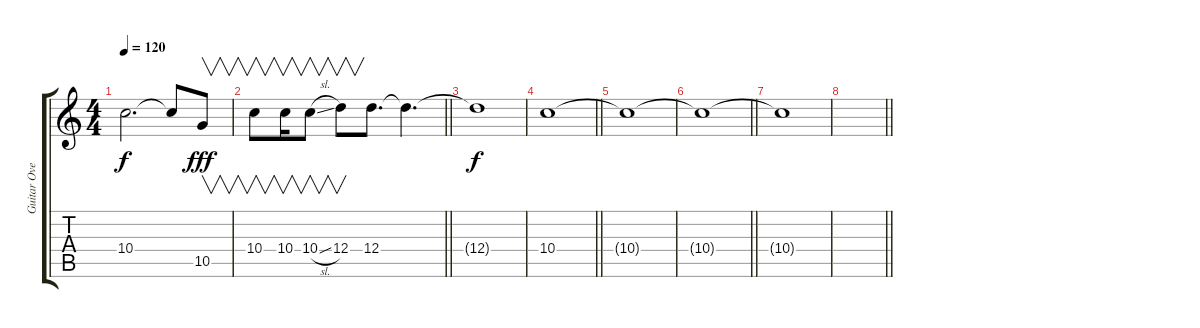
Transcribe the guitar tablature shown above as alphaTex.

\track ("Guitar Overdoubt" "Guitar Ove") {instrument distortionguitar}
\staff {score tabs}
\tuning (E4 B3 G3 D3 A2 E2) {hide}
\ts (4 4)
\tempo 120
\clef g2
\ks c
10.4{t}.2{d dy f} 10.4{t}.8 10.5.8{v dy fff} |
\barLineRight lightlight
10.4.8{v} 10.4.16{v} 10.4{sl}.8{v} 12.4.8{v} 12.4.8{d} 12.4{t}.4{d} |
12.4{t}.1{dy f} |
\barLineRight lightlight
10.4.1 |
10.4{t}.1 |
\barLineRight lightlight
10.4{t}.1 |
10.4{t}.1 |
\barLineRight lightlight
